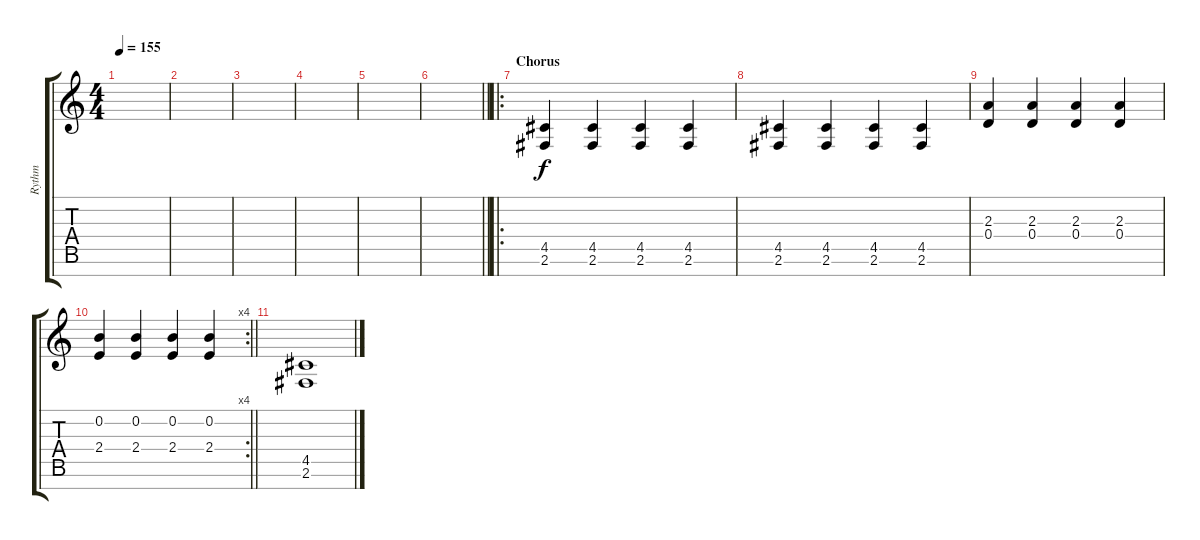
\track ("Rythm" "Rythm") {instrument overdrivenguitar}
\staff {score tabs}
\tuning (E4 B3 G3 D3 A2 E2 B1) {hide}
\ts (4 4)
\tempo 155
\clef g2
\ks c
|
|
|
|
|
\barLineRight lightlight
|
\ro
\section ("" "Chorus")
(4.5 2.6).4 (4.5 2.6).4 (4.5 2.6).4 (4.5 2.6).4 |
(4.5 2.6).4 (4.5 2.6).4 (4.5 2.6).4 (4.5 2.6).4 |
(2.3 0.4).4 (2.3 0.4).4 (2.3 0.4).4 (2.3 0.4).4 |
\rc 4
\barLineRight lightlight
(0.2 2.4).4 (0.2 2.4).4 (0.2 2.4).4 (0.2 2.4).4 |
(4.5 2.6).1
